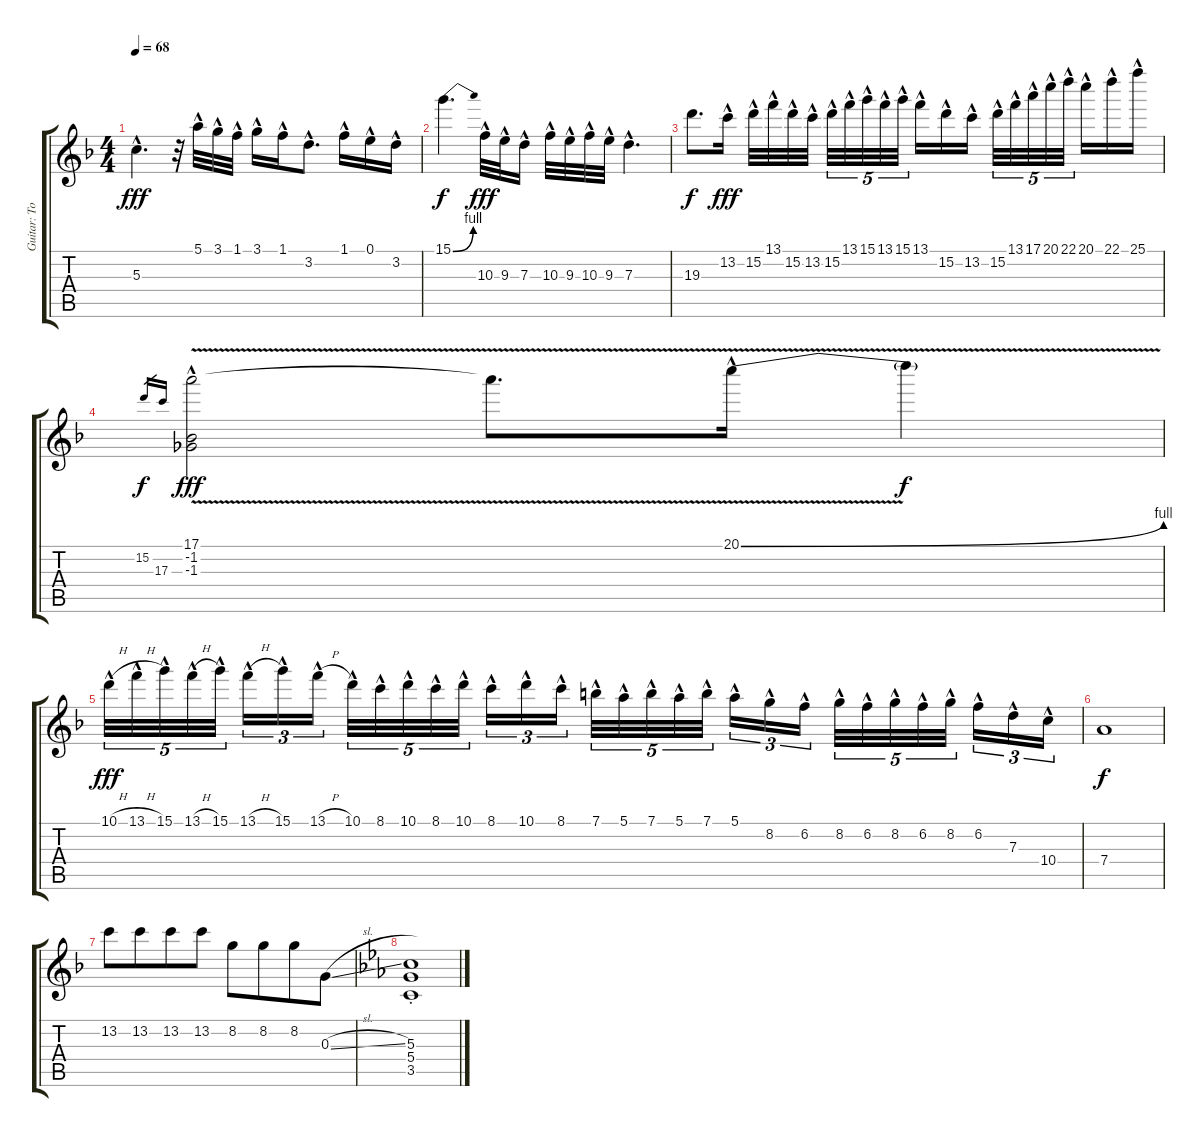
\track ("Guitar: Tony" "Guitar: To") {instrument distortionguitar}
\staff {score tabs}
\tuning (E4 B3 G3 D3 A2 E2) {hide}
\ts (4 4)
\tempo 68
\clef g2
\ks dminor
5.3{hac}.4{d dy fff} r.32 5.1{hac}.32 3.1{hac}.32 1.1{hac}.32 3.1{hac}.16 1.1{hac}.16 3.2{hac}.8{d} 1.1{hac}.16 0.1{hac}.16 3.2{hac}.16 |
15.1{be (bend 0 0 60 4)}.4{d dy f} 10.3{hac}.32{dy fff beam merge} 9.3{hac}.32{beam merge} 7.3{hac}.16 10.3{hac}.32{beam merge} 9.3{hac}.32 10.3{hac}.32{beam merge} 9.3{hac}.32 7.3{hac}.4{d} |
19.3.8{d dy f} 13.2{hac}.16{dy fff} 15.2{hac}.32 13.1{hac}.32 15.2{hac}.32 13.2{hac}.32{beam split} 15.2{hac}.32{tu (5 4)} 13.1{hac}.32{tu (5 4)} 15.1{hac}.32{tu (5 4)} 13.1{hac}.32{tu (5 4)} 15.1{hac}.32{tu (5 4)} 13.1{hac}.16 15.2{hac}.16 13.2{hac}.16{beam splitsecondary} 15.2{hac}.32{tu (5 4)} 13.1{hac}.32{tu (5 4)} 17.1{hac}.32{tu (5 4)} 20.1{hac}.32{tu (5 4)} 22.1{hac}.32{tu (5 4) beam splitsecondary} 20.1{hac}.16 22.1{hac}.16 25.1{hac}.16 |
15.2.16{gr dy f} 17.3.16{gr} (17.1{v hac} -1.2 -1.3).2{dy fff} 17.1{t}.8{d} 20.1{be (bend 0 0 60 4) v hac}.16 20.1{t}.4{dy f} |
10.1{h hac}.32{tu (5 4) dy fff} 13.1{h hac}.32{tu (5 4)} 15.1{hac}.32{tu (5 4)} 13.1{h hac}.32{tu (5 4)} 15.1{hac}.32{tu (5 4) beam splitsecondary} 13.1{h hac}.16{tu (3 2)} 15.1{hac}.16{tu (3 2)} 13.1{h hac}.16{tu (3 2)} 10.1{hac}.32{tu (5 4)} 8.1{hac}.32{tu (5 4)} 10.1{hac}.32{tu (5 4)} 8.1{hac}.32{tu (5 4)} 10.1{hac}.32{tu (5 4) beam splitsecondary} 8.1{hac}.16{tu (3 2)} 10.1{hac}.16{tu (3 2)} 8.1{hac}.16{tu (3 2)} 7.1{hac}.32{tu (5 4)} 5.1{hac}.32{tu (5 4)} 7.1{hac}.32{tu (5 4)} 5.1{hac}.32{tu (5 4)} 7.1{hac}.32{tu (5 4) beam splitsecondary} 5.1{hac}.16{tu (3 2)} 8.2{hac}.16{tu (3 2)} 6.2{hac}.16{tu (3 2)} 8.2{hac}.32{tu (5 4)} 6.2{hac}.32{tu (5 4)} 8.2{hac}.32{tu (5 4)} 6.2{hac}.32{tu (5 4)} 8.2{hac}.32{tu (5 4) beam splitsecondary} 6.2{hac}.16{tu (3 2)} 7.3{hac}.16{tu (3 2)} 10.4{hac}.16{tu (3 2)} |
7.4.1{dy f} |
13.2.8 13.2.8{beam merge} 13.2.8 13.2.8{beam split} 8.2.8{beam merge} 8.2.8{beam merge} 8.2.8 0.3{sl}.8 |
\ks eb
(5.3{st} 5.4{st} 3.5{st}).1
